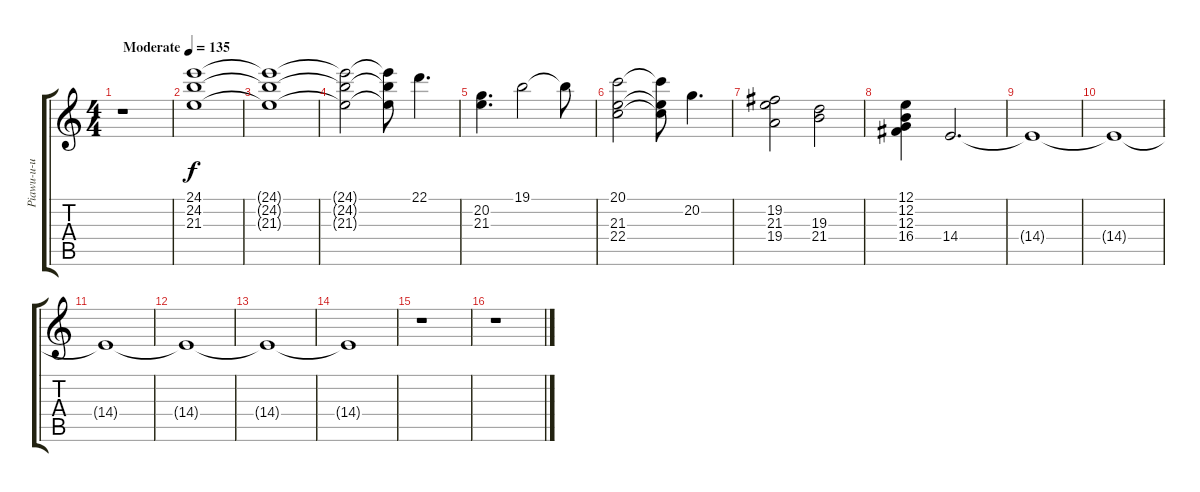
\track ("Piawu-u-u" "Piawu-u-u") {instrument pad8sweep}
\staff {score tabs}
\tuning (E4 B3 G3 D3 A2 E2) {hide}
\ts (4 4)
\tempo (135 "Moderate")
\clef g2
\ks c
r.1{dy f instrument pad8sweep} |
(24.1 24.2 21.3).1 |
(24.1{t} 24.2{t} 21.3{t}).1 |
(24.1{t} 24.2{t} 21.3{t}).2 (24.1{t} 24.2{t} 21.3{t}).8 22.1.4{d volume 16} |
(20.2 21.3).4{d} 19.1.2 19.1{t}.8 |
(20.1 21.3 22.4).2 (20.1{t} 21.3{t} 22.4{t}).8 20.2.4{d} |
(19.2 21.3 19.4).2 (19.3 21.4).2 |
(12.1 12.2 12.3 16.4).4 14.4.2{d} |
14.4{t}.1 |
14.4{t}.1 |
14.4{t}.1 |
14.4{t}.1 |
14.4{t}.1 |
14.4{t}.1 |
r.1 |
r.1
